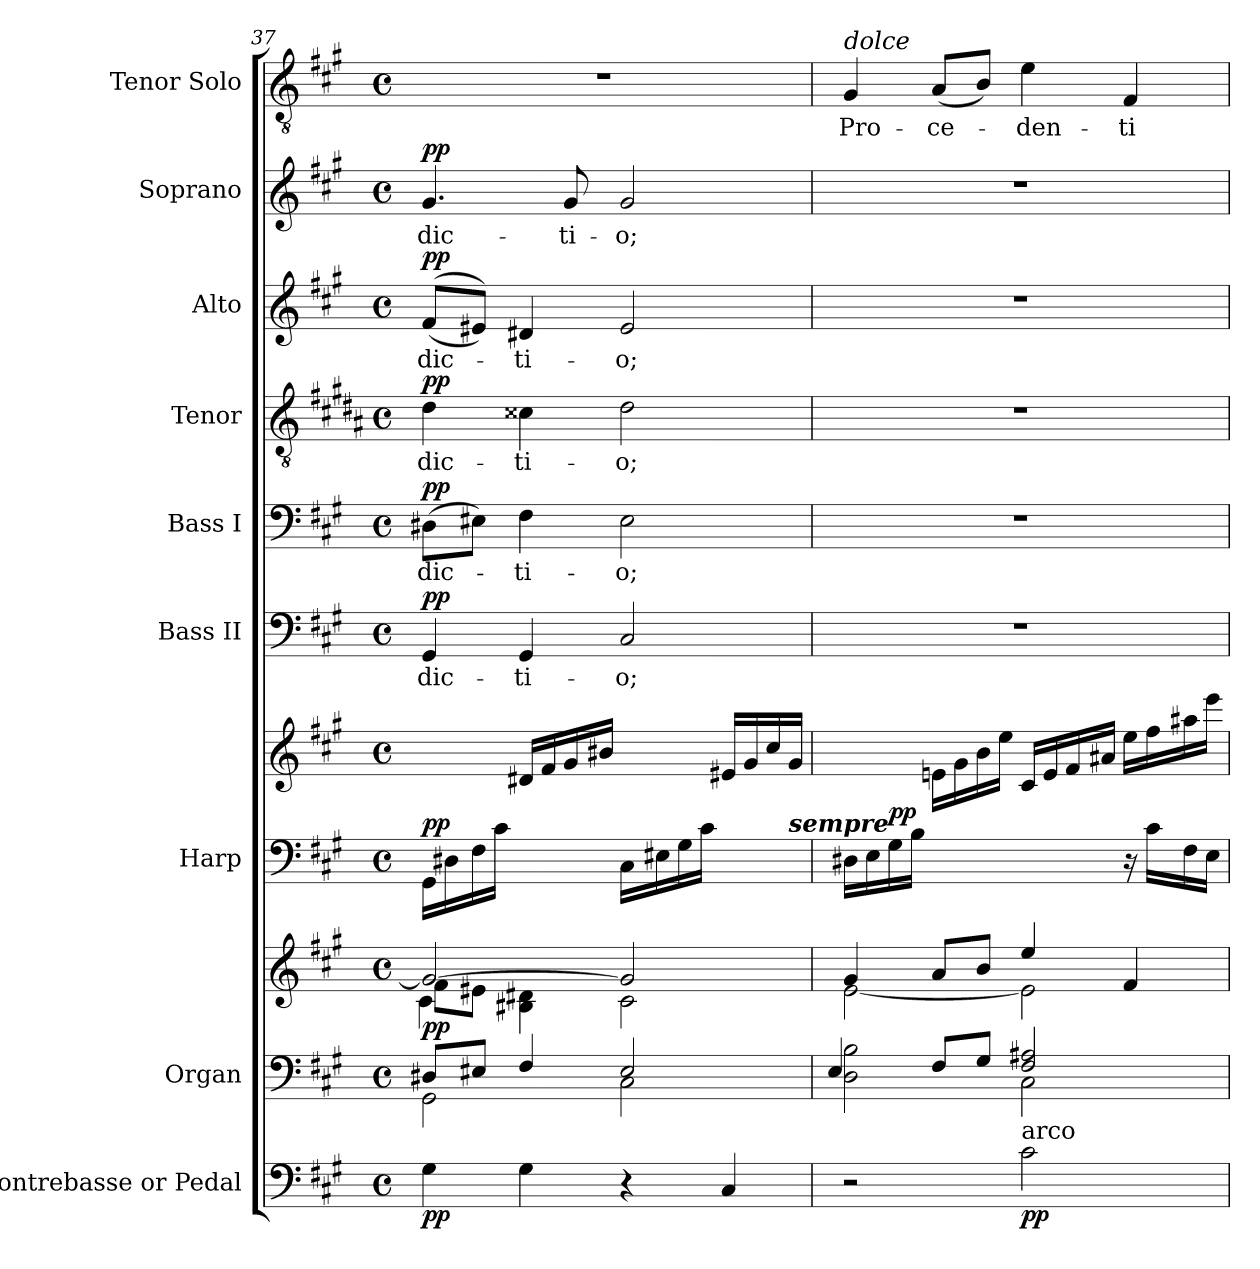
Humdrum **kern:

**kern	**dynam	**kern	**kern	**dynam	**kern	**kern	**dynam	**kern	**text	**dynam	**kern	**text	**dynam	**kern	**text	**dynam	**kern	**text	**dynam	**kern	**text	**dynam	**kern	**text
*part9	*part9	*part8	*part8	*part8	*part7	*part7	*part7	*part6	*part6	*part6	*part5	*part5	*part5	*part4	*part4	*part4	*part3	*part3	*part3	*part2	*part2	*part2	*part1	*part1
*staff11	*staff11	*staff10	*staff9	*staff9/10	*staff8	*staff7	*staff7/8	*staff6	*staff6	*staff6	*staff5	*staff5	*staff5	*staff4	*staff4	*staff4	*staff3	*staff3	*staff3	*staff2	*staff2	*staff2	*staff1	*staff1
*I"Contrebasse  or Pedal	*	*I"Organ	*	*	*I"Harp	*	*	*I"Bass II	*	*	*I"Bass I	*	*	*I"Tenor	*	*	*I"Alto	*	*	*I"Soprano	*	*	*I"Tenor Solo	*
*	*	*	*	*	*I'Hp	*	*	*I'B-II	*	*	*I'B-I	*	*	*I'T.	*	*	*I'A.	*	*	*I'S.	*	*	*I'Ts	*
*clefF4	*	*clefF4	*clefG2	*	*clefF4	*clefG2	*	*clefF4	*	*	*clefF4	*	*	*clefGv2	*	*	*clefG2	*	*	*clefG2	*	*	*clefGv2	*
*	*	*	*	*	*	*	*	*	*	*	*	*	*	*ITrd1c2	*	*	*	*	*	*	*	*	*	*
*k[f#c#g#]	*	*k[f#c#g#]	*k[f#c#g#]	*	*k[f#c#g#]	*k[f#c#g#]	*	*k[f#c#g#]	*	*	*k[f#c#g#]	*	*	*k[f#c#g#]	*	*	*k[f#c#g#]	*	*	*k[f#c#g#]	*	*	*k[f#c#g#]	*
*A:	*	*A:	*A:	*	*A:	*A:	*	*A:	*	*	*A:	*	*	*A:	*	*	*A:	*	*	*A:	*	*	*A:	*
*M4/4	*	*M4/4	*M4/4	*	*M4/4	*M4/4	*	*M4/4	*	*	*M4/4	*	*	*M4/4	*	*	*M4/4	*	*	*M4/4	*	*	*M4/4	*
*met(c)	*	*met(c)	*met(c)	*	*met(c)	*met(c)	*	*met(c)	*	*	*met(c)	*	*	*met(c)	*	*	*met(c)	*	*	*met(c)	*	*	*met(c)	*
=37	=37	=37	=37	=37	=37	=37	=37	=37	=37	=37	=37	=37	=37	=37	=37	=37	=37	=37	=37	=37	=37	=37	=37	=37
*	*	*^	*^	*	*	*^	*	*	*	*	*	*	*	*	*	*	*	*	*	*	*	*	*	*
*	*	*	*	*	*^	*	*	*	*	*	*	*	*	*	*	*	*	*	*	*	*	*	*	*	*	*	*
!	!LO:DY:b	!	!	!	!	!	!LO:DY:a=2	!	!	!	!LO:DY:a=2	!	!LO:LY:b	!LO:DY:a	!	!LO:LY:b	!LO:DY:a	!	!LO:LY:b	!LO:DY:a	!	!LO:LY:b	!LO:DY:a	!	!LO:LY:b	!LO:DY:a	!	!
4G#\	pp	8D#X/L	2GG#\	2g#/_	8f#\L	4c#\	pp	16GG#\LL	1ryy	4ryy	pp	4GG#/	-dic-	pp	(>8D#X\L	-dic-	pp	4c#\	-dic-	pp	(<(<8f#/L	-dic-	pp	4.g#/	-dic-	pp	1r	.
.	.	.	.	.	.	.	.	16D#X\	.	.	.	.	.	.	.	.	.	.	.	.	.	.	.	.	.	.	.	.
.	.	8E#X/J	.	.	8e#X\J	.	.	16F#\	.	.	.	.	.	.	8E#X\J)	.	.	.	.	.	8e#X/J))	.	.	.	.	.	.	.
.	.	.	.	.	.	.	.	16c#\JJ	.	.	.	.	.	.	.	.	.	.	.	.	.	.	.	.	.	.	.	.
!	!	!	!	!	!	!	!	!	!	!	!	!	!LO:LY:b	!	!	!LO:LY:b	!	!	!LO:LY:b	!	!	!LO:LY:b	!	!	!	!	!	!
4G#\	.	4F#/	.	.	4B#X\ 4d#X\	4ryy	.	4ryy	.	16d#X/LL	.	4GG#/	-ti-	.	4F#\	-ti-	.	4B#X\	-ti-	.	4d#X/	-ti-	.	.	.	.	.	.
.	.	.	.	.	.	.	.	.	.	16f#/	.	.	.	.	.	.	.	.	.	.	.	.	.	.	.	.	.	.
!	!	!	!	!	!	!	!	!	!	!	!	!	!	!	!	!	!	!	!	!	!	!	!	!	!LO:LY:b	!	!	!
.	.	.	.	.	.	.	.	.	.	16g#/	.	.	.	.	.	.	.	.	.	.	.	.	.	8g#/	-ti-	.	.	.
.	.	.	.	.	.	.	.	.	.	16b#X/JJ	.	.	.	.	.	.	.	.	.	.	.	.	.	.	.	.	.	.
!	!	!	!	!	!	!	!	!	!	!	!	!	!LO:LY:b	!	!	!LO:LY:b	!	!	!LO:LY:b	!	!	!LO:LY:b	!	!	!LO:LY:b	!	!	!
4r	.	2E#/	2C#\	2g#/]	2c#\	2ryy	.	16C#\LL	.	4ryy	.	2C#/	-o;	.	2E#\	-o;	.	2c#\	-o;	.	2e#/	-o;	.	2g#/	-o;	.	.	.
.	.	.	.	.	.	.	.	16E#X\	.	.	.	.	.	.	.	.	.	.	.	.	.	.	.	.	.	.	.	.
.	.	.	.	.	.	.	.	16G#\	.	.	.	.	.	.	.	.	.	.	.	.	.	.	.	.	.	.	.	.
.	.	.	.	.	.	.	.	16c#\JJ	.	.	.	.	.	.	.	.	.	.	.	.	.	.	.	.	.	.	.	.
4C#/	.	.	.	.	.	.	.	8.ryy	.	16e#X/LL	.	.	.	.	.	.	.	.	.	.	.	.	.	.	.	.	.	.
.	.	.	.	.	.	.	.	.	.	16g#/	.	.	.	.	.	.	.	.	.	.	.	.	.	.	.	.	.	.
.	.	.	.	.	.	.	.	.	.	16cc#/	.	.	.	.	.	.	.	.	.	.	.	.	.	.	.	.	.	.
!	!	!	!	!	!	!	!	!LO:TX:a:Bi:t=sempre	!	!	!	!	!	!	!	!	!	!	!	!	!	!	!	!	!	!	!	!
.	.	.	.	.	.	.	.	16ryy	.	16g#/JJ	.	.	.	.	.	.	.	.	.	.	.	.	.	.	.	.	.	.
*	*	*	*	*	*v	*v	*	*	*	*	*	*	*	*	*	*	*	*	*	*	*	*	*	*	*	*	*	*
!!LO:PB:g=z
=38	=38	=38	=38	=38	=38	=38	=38	=38	=38	=38	=38	=38	=38	=38	=38	=38	=38	=38	=38	=38	=38	=38	=38	=38	=38	=38	=38
!	!	!	!	!	!	!	!	!	!	!	!	!	!	!	!	!	!	!	!	!	!	!	!	!	!	!LO:TX:a:i:t=dolce	!
!	!	!	!	!	!	!	!	!	!	!	!	!	!	!	!	!	!	!	!	!	!	!	!	!	!	!	!LO:LY:b
*	*	*	*	*	*	*	*	*v	*v	*	*	*	*	*	*	*	*	*	*	*	*	*	*	*	*	*	*
2r	.	2D\ 2B\	4E/	4g#/	[<2e\	.	16D#X\LL	4ryy	.	1r	.	.	1r	.	.	1r	.	.	1r	.	.	1r	.	.	4G#/	Pro-
.	.	.	.	.	.	.	16E\	.	.	.	.	.	.	.	.	.	.	.	.	.	.	.	.	.	.	.
!	!	!	!	!	!	!	!	!	!LO:DY:a=2	!	!	!	!	!	!	!	!	!	!	!	!	!	!	!	!	!
.	.	.	.	.	.	.	16G#\	.	pp	.	.	.	.	.	.	.	.	.	.	.	.	.	.	.	.	.
.	.	.	.	.	.	.	16B\JJ	.	.	.	.	.	.	.	.	.	.	.	.	.	.	.	.	.	.	.
!	!	!	!	!	!	!	!	!	!	!	!	!	!	!	!	!	!	!	!	!	!	!	!	!	!	!LO:LY:b
.	.	.	8F#/L	8a/L	.	.	4ryy	16eni\LL	.	.	.	.	.	.	.	.	.	.	.	.	.	.	.	.	(<8A/L	-ce-
.	.	.	.	.	.	.	.	16g#\	.	.	.	.	.	.	.	.	.	.	.	.	.	.	.	.	.	.
.	.	.	8G#/J	8b/J	.	.	.	16b\	.	.	.	.	.	.	.	.	.	.	.	.	.	.	.	.	8B/J)	.
.	.	.	.	.	.	.	.	16ee\JJ	.	.	.	.	.	.	.	.	.	.	.	.	.	.	.	.	.	.
!LO:TX:a:t=arco	!	!	!	!	!	!	!	!	!	!	!	!	!	!	!	!	!	!	!	!	!	!	!	!	!	!
!	!LO:DY:b	!	!	!	!	!	!	!	!	!	!	!	!	!	!	!	!	!	!	!	!	!	!	!	!	!LO:LY:b
2c#\	pp	2F#/ 2A#X/	2C#\	4ee/	2e\]	.	4ryy	16c#/LL	.	.	.	.	.	.	.	.	.	.	.	.	.	.	.	.	4e\	-den-
.	.	.	.	.	.	.	.	16e/	.	.	.	.	.	.	.	.	.	.	.	.	.	.	.	.	.	.
.	.	.	.	.	.	.	.	16f#/	.	.	.	.	.	.	.	.	.	.	.	.	.	.	.	.	.	.
.	.	.	.	.	.	.	.	16a#X/JJ	.	.	.	.	.	.	.	.	.	.	.	.	.	.	.	.	.	.
!	!	!	!	!	!	!	!	!	!	!	!	!	!	!	!	!	!	!	!	!	!	!	!	!	!	!LO:LY:b
.	.	.	.	4f#/	.	.	16r	16ee\LL	.	.	.	.	.	.	.	.	.	.	.	.	.	.	.	.	4F#/	-ti
.	.	.	.	.	.	.	16c#\LL	16ff#\	.	.	.	.	.	.	.	.	.	.	.	.	.	.	.	.	.	.
.	.	.	.	.	.	.	16F#\	16aa#X\	.	.	.	.	.	.	.	.	.	.	.	.	.	.	.	.	.	.
.	.	.	.	.	.	.	16E\JJ	16eee\JJ	.	.	.	.	.	.	.	.	.	.	.	.	.	.	.	.	.	.
*	*	*v	*v	*	*	*	*	*	*	*	*	*	*	*	*	*	*	*	*	*	*	*	*	*	*	*
*	*	*	*v	*v	*	*	*	*	*	*	*	*	*	*	*	*	*	*	*	*	*	*	*	*	*
=	=	=	=	=	=	=	=	=	=	=	=	=	=	=	=	=	=	=	=	=	=	=	=	=
*-	*-	*-	*-	*-	*-	*-	*-	*-	*-	*-	*-	*-	*-	*-	*-	*-	*-	*-	*-	*-	*-	*-	*-	*-
